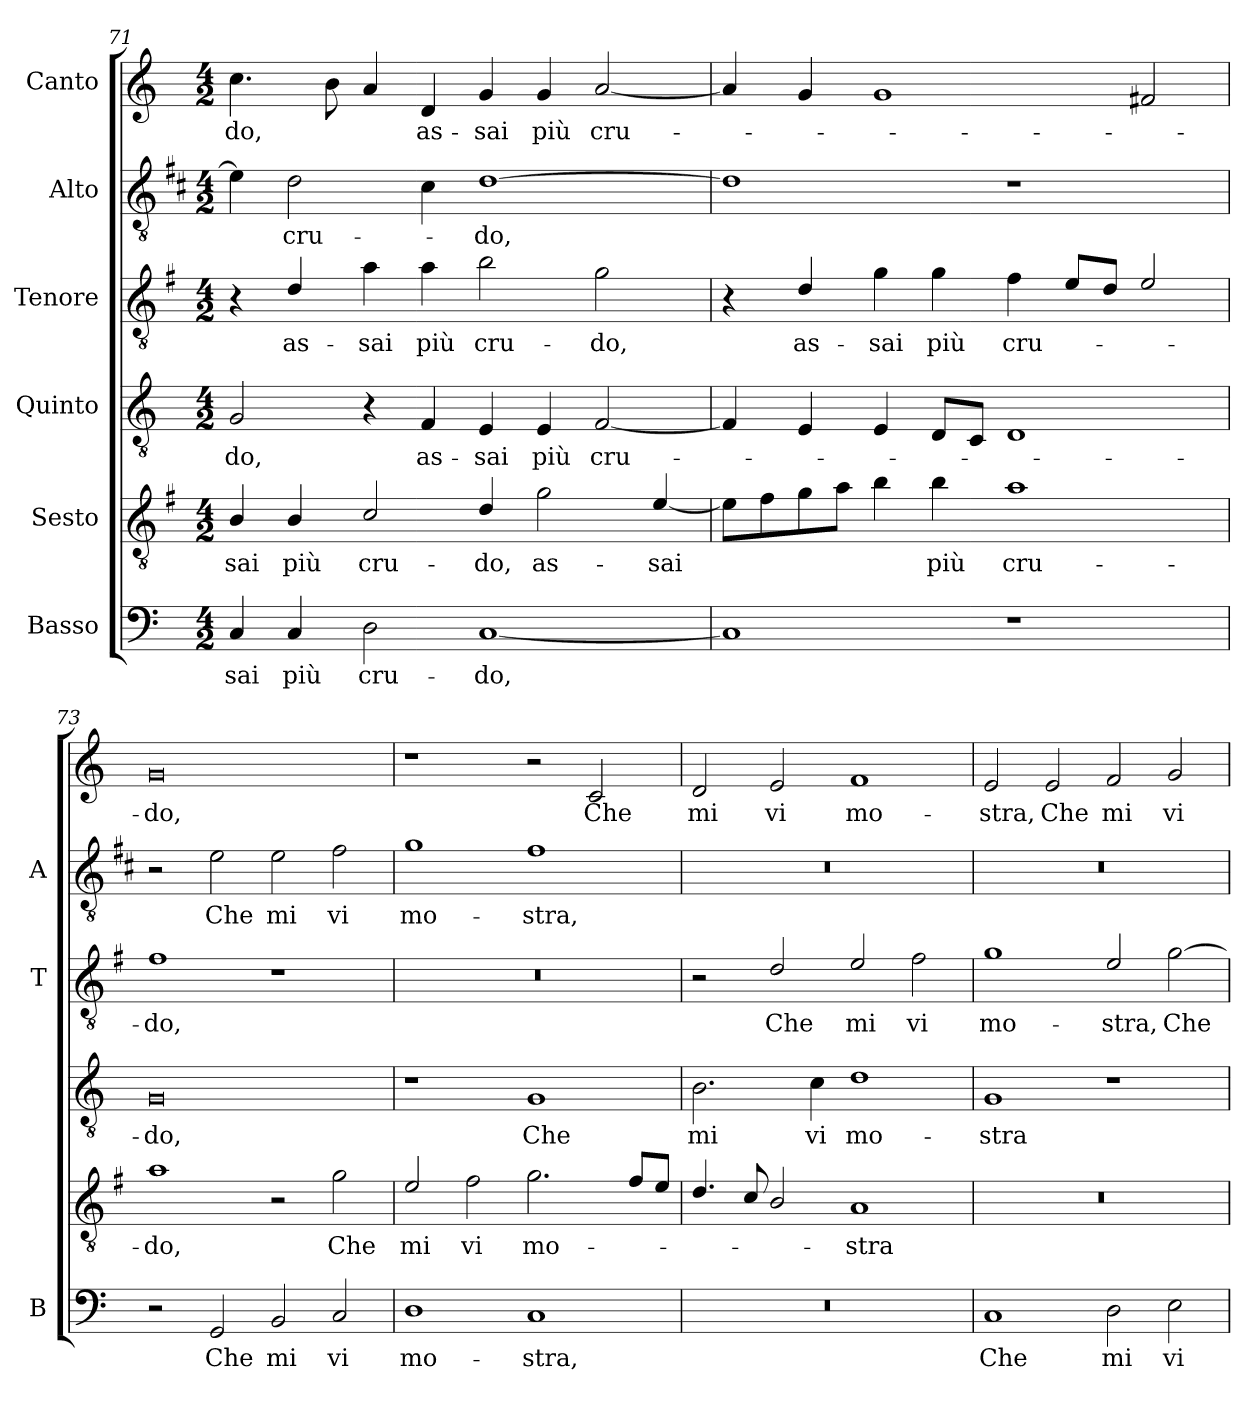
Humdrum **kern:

**kern	**text	**kern	**text	**kern	**text	**kern	**text	**kern	**text	**kern	**text
*part6	*part6	*part5	*part5	*part4	*part4	*part3	*part3	*part2	*part2	*part1	*part1
*staff6	*staff6	*staff5	*staff5	*staff4	*staff4	*staff3	*staff3	*staff2	*staff2	*staff1	*staff1
*I"Basso	*	*I"Sesto	*	*I"Quinto	*	*I"Tenore	*	*I"Alto	*	*I"Canto	*
*I'B	*	*	*	*	*	*I'T	*	*I'A	*	*	*
*clefF4	*	*clefGv2	*	*clefGv2	*	*clefGv2	*	*clefGv2	*	*clefG2	*
*	*	*ITrd4c7	*	*	*	*ITrd4c7	*	*ITrd1c2	*	*	*
*k[]	*	*k[]	*	*k[]	*	*k[]	*	*k[]	*	*k[]	*
*C:	*	*C:	*	*C:	*	*C:	*	*C:	*	*C:	*
*M4/2	*	*M4/2	*	*M4/2	*	*M4/2	*	*M4/2	*	*M4/2	*
=71	=71	=71	=71	=71	=71	=71	=71	=71	=71	=71	=71
!	!LO:LY:b	!	!LO:LY:b	!	!LO:LY:b	!	!	!	!	!	!LO:LY:b
4C/	-sai	4E/	-sai	2G/	-do,	4r	.	4d\]	.	4.cc\	-do,
!	!LO:LY:b	!	!LO:LY:b	!	!	!	!LO:LY:b	!	!LO:LY:b	!	!
4C/	più	4E/	più	.	.	4G/	as-	2c\	cru-	.	.
.	.	.	.	.	.	.	.	.	.	8b\	.
!	!LO:LY:b	!	!LO:LY:b	!	!	!	!LO:LY:b	!	!	!	!
2D\	cru-	2F/	cru-	4r	.	4d\	-sai	.	.	4a/	.
!	!	!	!	!	!LO:LY:b	!	!LO:LY:b	!	!	!	!LO:LY:b
.	.	.	.	4F/	as-	4d\	più	4B\	.	4d/	as-
!	!LO:LY:b	!	!LO:LY:b	!	!LO:LY:b	!	!LO:LY:b	!	!LO:LY:b	!	!LO:LY:b
[1C	-do,	4G/	-do,	4E/	-sai	2e\	cru-	[1c	-do,	4g/	-sai
!	!	!	!LO:LY:b	!	!LO:LY:b	!	!	!	!	!	!LO:LY:b
.	.	2c\	as-	4E/	più	.	.	.	.	4g/	più
!	!	!	!	!	!LO:LY:b	!	!LO:LY:b	!	!	!	!LO:LY:b
.	.	.	.	[2F/	cru-	2c\	-do,	.	.	[2a/	cru-
!	!	!	!LO:LY:b	!	!	!	!	!	!	!	!
.	.	[4A/	-sai	.	.	.	.	.	.	.	.
=72	=72	=72	=72	=72	=72	=72	=72	=72	=72	=72	=72
1C]	.	8A\L]	.	4F/]	.	4r	.	1c]	.	4a/]	.
.	.	8B\	.	.	.	.	.	.	.	.	.
!	!	!	!	!	!	!	!LO:LY:b	!	!	!	!
.	.	8c\	.	4E/	.	4G/	as-	.	.	4g/	.
.	.	8d\J	.	.	.	.	.	.	.	.	.
!	!	!	!	!	!	!	!LO:LY:b	!	!	!	!
.	.	4e\	.	4E/	.	4c\	-sai	.	.	1g	.
!	!	!	!LO:LY:b	!	!	!	!LO:LY:b	!	!	!	!
.	.	4e\	più	8D/L	.	4c\	più	.	.	.	.
.	.	.	.	8C/J	.	.	.	.	.	.	.
!	!	!	!LO:LY:b	!	!	!	!LO:LY:b	!	!	!	!
1r	.	1d	cru-	1D	.	4B\	cru-	1r	.	.	.
.	.	.	.	.	.	8A/L	.	.	.	.	.
.	.	.	.	.	.	8G/J	.	.	.	.	.
.	.	.	.	.	.	2A/	.	.	.	2f#X/	.
=73	=73	=73	=73	=73	=73	=73	=73	=73	=73	=73	=73
!	!	!	!LO:LY:b	!	!LO:LY:b	!	!LO:LY:b	!	!	!	!LO:LY:b
2r	.	1d	-do,	0G	-do,	1B	-do,	2r	.	0g	-do,
!	!LO:LY:b	!	!	!	!	!	!	!	!LO:LY:b	!	!
2GG/	Che	.	.	.	.	.	.	2d\	Che	.	.
!	!LO:LY:b	!	!	!	!	!	!	!	!LO:LY:b	!	!
2BB/	mi	2r	.	.	.	1r	.	2d\	mi	.	.
!	!LO:LY:b	!	!LO:LY:b	!	!	!	!	!	!LO:LY:b	!	!
2C/	vi	2c\	Che	.	.	.	.	2e\	vi	.	.
!!LO:LB:g=z
=74	=74	=74	=74	=74	=74	=74	=74	=74	=74	=74	=74
!	!LO:LY:b	!	!LO:LY:b	!	!	!	!	!	!LO:LY:b	!	!
1D	mo-	2A/	mi	1r	.	0r	.	1f	mo-	1r	.
!	!	!	!LO:LY:b	!	!	!	!	!	!	!	!
.	.	2B\	vi	.	.	.	.	.	.	.	.
!	!LO:LY:b	!	!LO:LY:b	!	!LO:LY:b	!	!	!	!LO:LY:b	!	!
1C	-stra,	2.c\	mo-	1G	Che	.	.	1e	-stra,	2r	.
!	!	!	!	!	!	!	!	!	!	!	!LO:LY:b
.	.	.	.	.	.	.	.	.	.	2c/	Che
.	.	8B/L	.	.	.	.	.	.	.	.	.
.	.	8A/J	.	.	.	.	.	.	.	.	.
=75	=75	=75	=75	=75	=75	=75	=75	=75	=75	=75	=75
!	!	!	!	!	!LO:LY:b	!	!	!	!	!	!LO:LY:b
0r	.	4.G/	.	2.B\	mi	2r	.	0r	.	2d/	mi
.	.	8F/	.	.	.	.	.	.	.	.	.
!	!	!	!	!	!	!	!LO:LY:b	!	!	!	!LO:LY:b
.	.	2E/	.	.	.	2G/	Che	.	.	2e/	vi
!	!	!	!	!	!LO:LY:b	!	!	!	!	!	!
.	.	.	.	4c\	vi	.	.	.	.	.	.
!	!	!	!LO:LY:b	!	!LO:LY:b	!	!LO:LY:b	!	!	!	!LO:LY:b
.	.	1D	-stra	1d	mo-	2A/	mi	.	.	1f	mo-
!	!	!	!	!	!	!	!LO:LY:b	!	!	!	!
.	.	.	.	.	.	2B\	vi	.	.	.	.
=76	=76	=76	=76	=76	=76	=76	=76	=76	=76	=76	=76
!	!LO:LY:b	!	!	!	!LO:LY:b	!	!LO:LY:b	!	!	!	!LO:LY:b
1C	Che	0r	.	1G	-stra	1c	mo-	0r	.	2e/	-stra,
!	!	!	!	!	!	!	!	!	!	!	!LO:LY:b
.	.	.	.	.	.	.	.	.	.	2e/	Che
!	!LO:LY:b	!	!	!	!	!	!LO:LY:b	!	!	!	!LO:LY:b
2D\	mi	.	.	1r	.	2A/	-stra,	.	.	2f/	mi
!	!LO:LY:b	!	!	!	!	!	!LO:LY:b	!	!	!	!LO:LY:b
2E\	vi	.	.	.	.	[2c\	Che	.	.	2g/	vi
=	=	=	=	=	=	=	=	=	=	=	=
*-	*-	*-	*-	*-	*-	*-	*-	*-	*-	*-	*-
